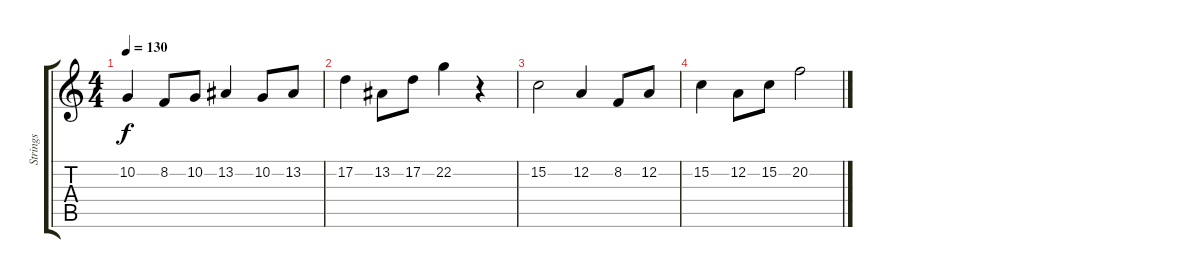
\track ("Strings" "Strings") {instrument stringensemble1}
\staff {score tabs}
\tuning (D4 A3 F3 C3 G2 D2) {hide}
\ts (4 4)
\tempo 130
\clef g2
\ks c
10.2.4{dy f instrument pizzicatostrings} 8.2.8 10.2.8 13.2.4 10.2.8 13.2.8 |
17.2.4 13.2.8 17.2.8 22.2.4 r.4 |
15.2.2 12.2.4 8.2.8 12.2.8 |
15.2.4 12.2.8 15.2.8 20.2.2
